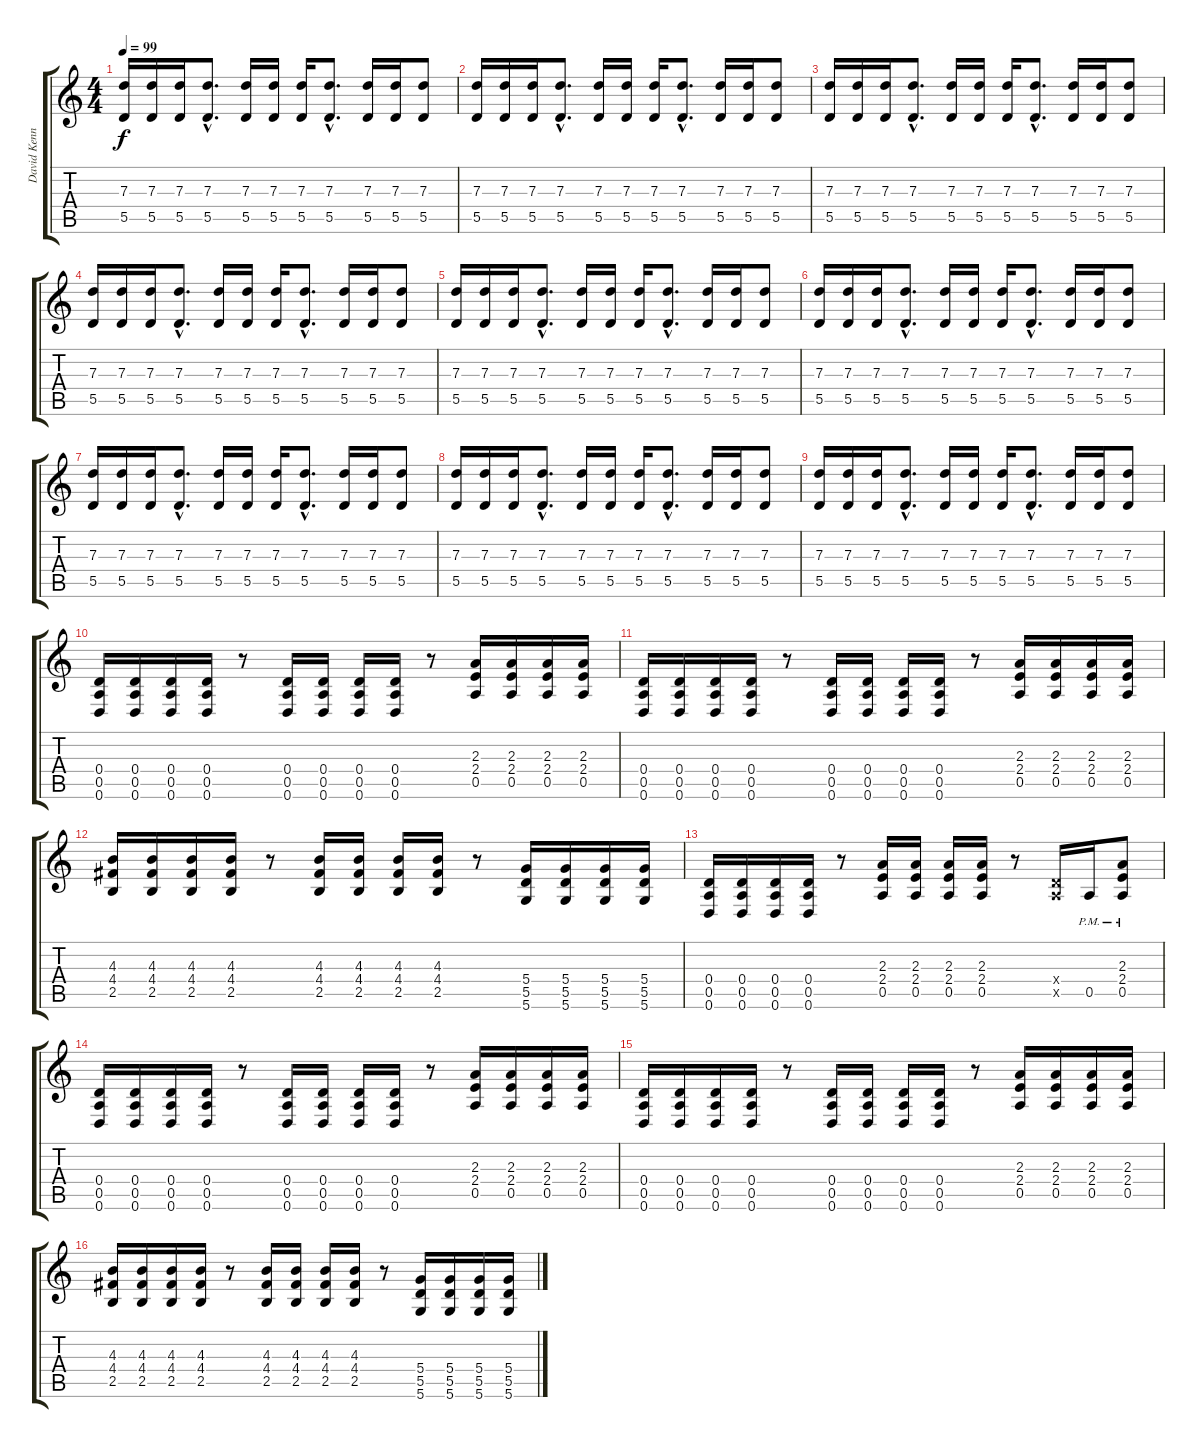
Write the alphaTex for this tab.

\track ("David Kennedy" "David Kenn") {instrument distortionguitar}
\staff {score tabs}
\tuning (E4 B3 G3 D3 A2 D2) {hide}
\ts (4 4)
\tempo 99
\clef g2
\ks c
(7.3 5.5).16{dy f instrument distortionguitar} (7.3 5.5).16 (7.3 5.5).16 (7.3{hac} 5.5{hac}).8{d} (7.3 5.5).16 (7.3 5.5).16 (7.3 5.5).16 (7.3{hac} 5.5{hac}).8{d} (7.3 5.5).16 (7.3 5.5).16 (7.3 5.5).8 |
(7.3 5.5).16{instrument distortionguitar} (7.3 5.5).16 (7.3 5.5).16 (7.3{hac} 5.5{hac}).8{d} (7.3 5.5).16 (7.3 5.5).16 (7.3 5.5).16 (7.3{hac} 5.5{hac}).8{d} (7.3 5.5).16 (7.3 5.5).16 (7.3 5.5).8 |
(7.3 5.5).16{instrument distortionguitar} (7.3 5.5).16 (7.3 5.5).16 (7.3{hac} 5.5{hac}).8{d} (7.3 5.5).16 (7.3 5.5).16 (7.3 5.5).16 (7.3{hac} 5.5{hac}).8{d} (7.3 5.5).16 (7.3 5.5).16 (7.3 5.5).8 |
(7.3 5.5).16{instrument distortionguitar} (7.3 5.5).16 (7.3 5.5).16 (7.3{hac} 5.5{hac}).8{d} (7.3 5.5).16 (7.3 5.5).16 (7.3 5.5).16 (7.3{hac} 5.5{hac}).8{d} (7.3 5.5).16 (7.3 5.5).16 (7.3 5.5).8 |
(7.3 5.5).16{instrument distortionguitar} (7.3 5.5).16 (7.3 5.5).16 (7.3{hac} 5.5{hac}).8{d} (7.3 5.5).16 (7.3 5.5).16 (7.3 5.5).16 (7.3{hac} 5.5{hac}).8{d} (7.3 5.5).16 (7.3 5.5).16 (7.3 5.5).8 |
(7.3 5.5).16{instrument distortionguitar} (7.3 5.5).16 (7.3 5.5).16 (7.3{hac} 5.5{hac}).8{d} (7.3 5.5).16 (7.3 5.5).16 (7.3 5.5).16 (7.3{hac} 5.5{hac}).8{d} (7.3 5.5).16 (7.3 5.5).16 (7.3 5.5).8 |
(7.3 5.5).16{instrument distortionguitar} (7.3 5.5).16 (7.3 5.5).16 (7.3{hac} 5.5{hac}).8{d} (7.3 5.5).16 (7.3 5.5).16 (7.3 5.5).16 (7.3{hac} 5.5{hac}).8{d} (7.3 5.5).16 (7.3 5.5).16 (7.3 5.5).8 |
(7.3 5.5).16{instrument distortionguitar} (7.3 5.5).16 (7.3 5.5).16 (7.3{hac} 5.5{hac}).8{d} (7.3 5.5).16 (7.3 5.5).16 (7.3 5.5).16 (7.3{hac} 5.5{hac}).8{d} (7.3 5.5).16 (7.3 5.5).16 (7.3 5.5).8 |
(7.3 5.5).16{instrument distortionguitar} (7.3 5.5).16 (7.3 5.5).16 (7.3{hac} 5.5{hac}).8{d} (7.3 5.5).16 (7.3 5.5).16 (7.3 5.5).16 (7.3{hac} 5.5{hac}).8{d} (7.3 5.5).16 (7.3 5.5).16 (7.3 5.5).8 |
(0.4 0.5 0.6).16 (0.4 0.5 0.6).16 (0.4 0.5 0.6).16 (0.4 0.5 0.6).16 r.8 (0.4 0.5 0.6).16 (0.4 0.5 0.6).16 (0.4 0.5 0.6).16 (0.4 0.5 0.6).16 r.8 (2.3 2.4 0.5).16 (2.3 2.4 0.5).16 (2.3 2.4 0.5).16 (2.3 2.4 0.5).16 |
(0.4 0.5 0.6).16 (0.4 0.5 0.6).16 (0.4 0.5 0.6).16 (0.4 0.5 0.6).16 r.8 (0.4 0.5 0.6).16 (0.4 0.5 0.6).16 (0.4 0.5 0.6).16 (0.4 0.5 0.6).16 r.8 (2.3 2.4 0.5).16 (2.3 2.4 0.5).16 (2.3 2.4 0.5).16 (2.3 2.4 0.5).16 |
(4.3 4.4 2.5).16 (4.3 4.4 2.5).16 (4.3 4.4 2.5).16 (4.3 4.4 2.5).16 r.8 (4.3 4.4 2.5).16 (4.3 4.4 2.5).16 (4.3 4.4 2.5).16 (4.3 4.4 2.5).16 r.8 (5.4 5.5 5.6).16 (5.4 5.5 5.6).16 (5.4 5.5 5.6).16 (5.4 5.5 5.6).16 |
(0.4 0.5 0.6).16 (0.4 0.5 0.6).16 (0.4 0.5 0.6).16 (0.4 0.5 0.6).16 r.8 (2.3 2.4 0.5).16 (2.3 2.4 0.5).16 (2.3 2.4 0.5).16 (2.3 2.4 0.5).16 r.8 (0.4{x} 0.5{x}).16 0.5{pm}.16 (2.3 2.4 0.5{pm}).8 |
(0.4 0.5 0.6).16 (0.4 0.5 0.6).16 (0.4 0.5 0.6).16 (0.4 0.5 0.6).16 r.8 (0.4 0.5 0.6).16 (0.4 0.5 0.6).16 (0.4 0.5 0.6).16 (0.4 0.5 0.6).16 r.8 (2.3 2.4 0.5).16 (2.3 2.4 0.5).16 (2.3 2.4 0.5).16 (2.3 2.4 0.5).16 |
(0.4 0.5 0.6).16 (0.4 0.5 0.6).16 (0.4 0.5 0.6).16 (0.4 0.5 0.6).16 r.8 (0.4 0.5 0.6).16 (0.4 0.5 0.6).16 (0.4 0.5 0.6).16 (0.4 0.5 0.6).16 r.8 (2.3 2.4 0.5).16 (2.3 2.4 0.5).16 (2.3 2.4 0.5).16 (2.3 2.4 0.5).16 |
(4.3 4.4 2.5).16 (4.3 4.4 2.5).16 (4.3 4.4 2.5).16 (4.3 4.4 2.5).16 r.8 (4.3 4.4 2.5).16 (4.3 4.4 2.5).16 (4.3 4.4 2.5).16 (4.3 4.4 2.5).16 r.8 (5.4 5.5 5.6).16 (5.4 5.5 5.6).16 (5.4 5.5 5.6).16 (5.4 5.5 5.6).16
